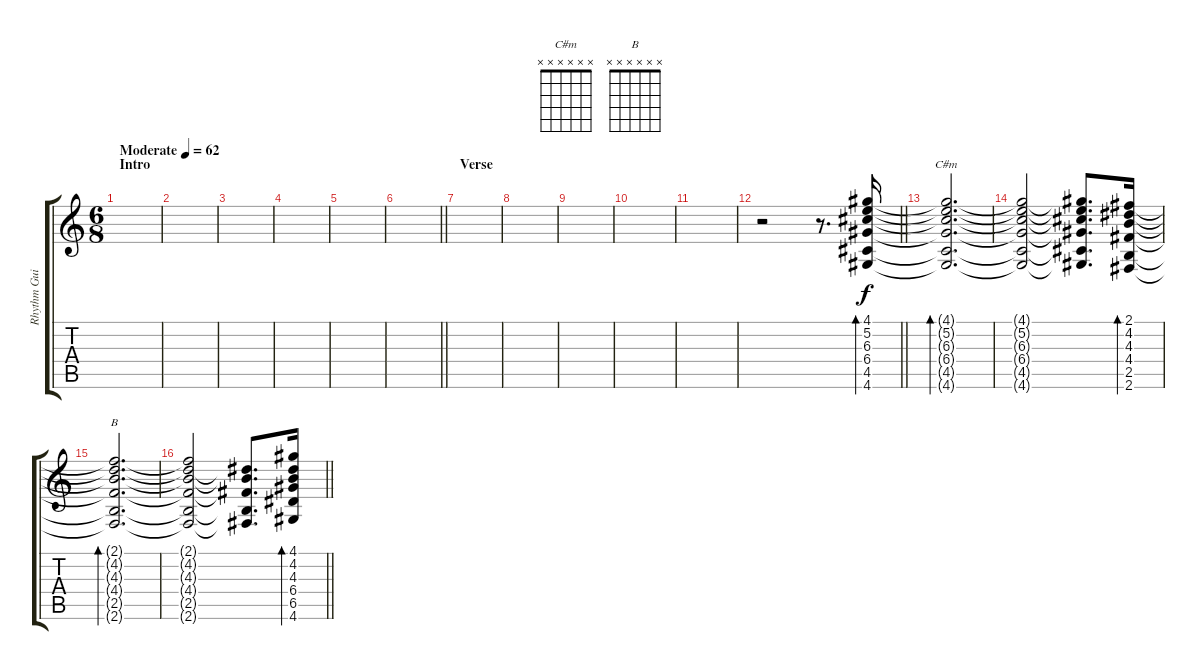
\track ("Rhythm Guitar" "Rhythm Gui") {instrument acousticguitarsteel}
\staff {score tabs}
\tuning (E4 B3 G3 D3 A2 E2) {hide}
\chord ("C#m" x x x x x x)
\chord ("B" x x x x x x)
\ts (6 8)
\section ("" "Intro")
\tempo (62 "Moderate")
\clef g2
\ks c
|
|
|
|
|
\barLineRight lightlight
|
\section ("" "Verse")
|
|
|
|
|
\barLineRight lightlight
r.2 r.8{d} (4.1 5.2 6.3 6.4 4.5 4.6).16{bd 480} |
(4.1{t} 5.2{t} 6.3{t} 6.4{t} 4.5{t} 4.6{t}).2{d bd 240 ch "C#m"} |
(4.1{t} 5.2{t} 6.3{t} 6.4{t} 4.5{t} 4.6{t}).2 (4.1{t} 5.2{t} 6.3{t} 6.4{t} 4.5{t} 4.6{t}).8{d} (2.1 4.2 4.3 4.4 2.5 2.6).16{bd 480} |
(2.1{t} 4.2{t} 4.3{t} 4.4{t} 2.5{t} 2.6{t}).2{d bd 240 ch "B"} |
\barLineRight lightlight
(2.1{t} 4.2{t} 4.3{t} 4.4{t} 2.5{t} 2.6{t}).2 (4.2{t} 4.3{t} 4.4{t} 2.5{t} 2.6{t}).8{d} (4.1 4.2 4.3 6.4 6.5 4.6).16{bd 480}
